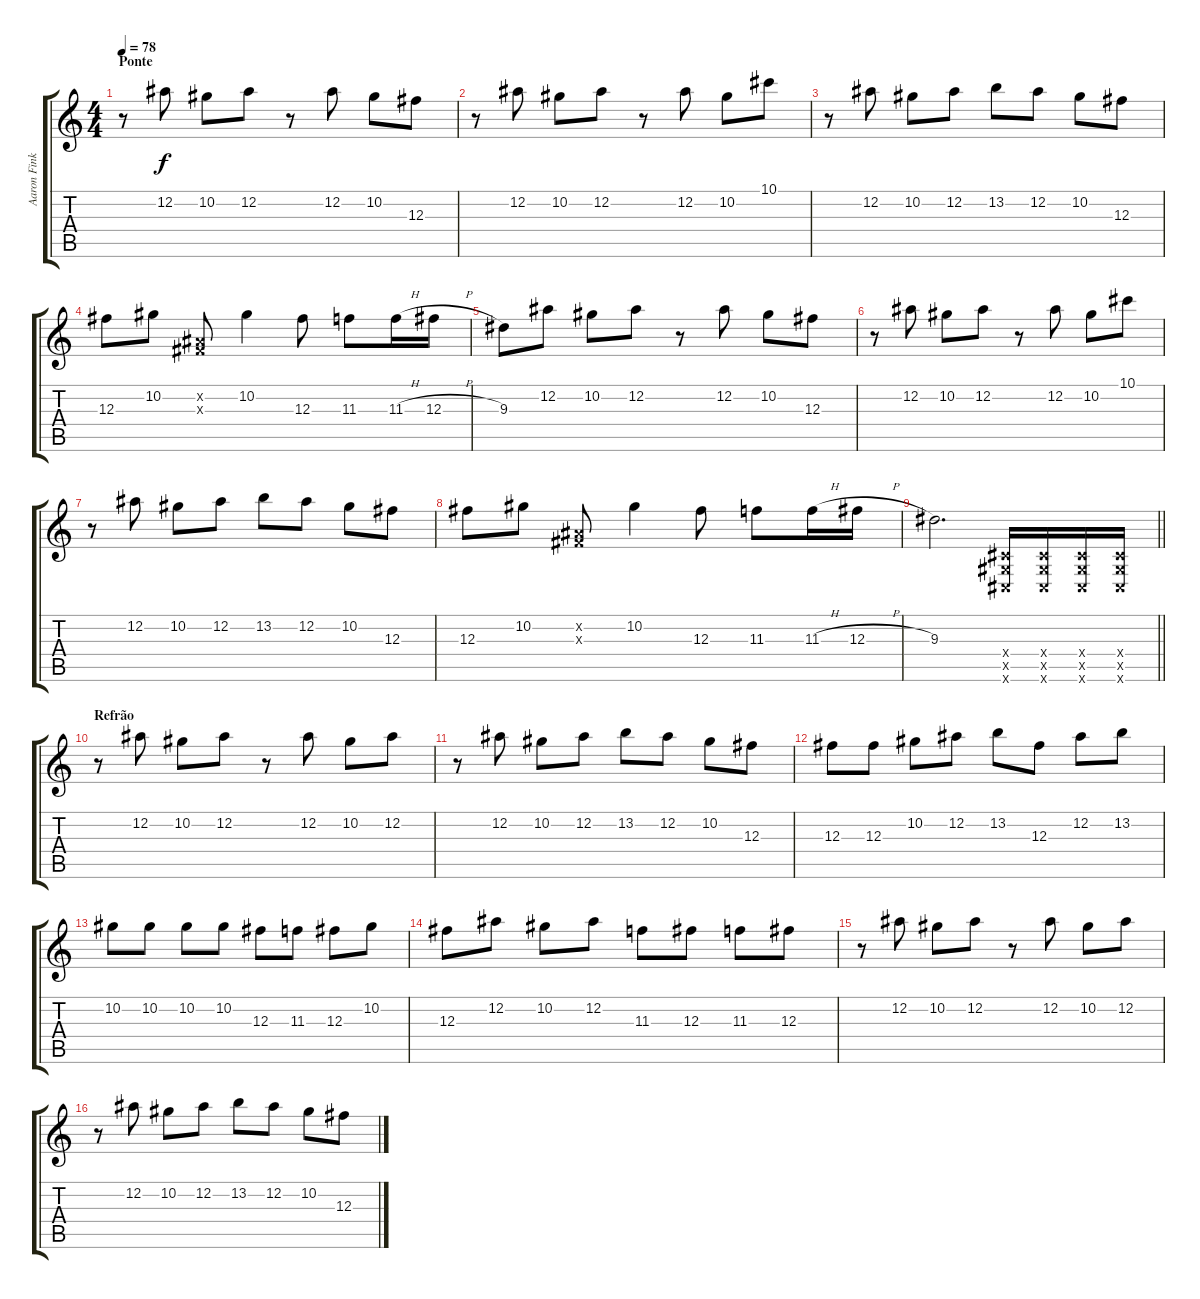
\track ("Aaron Fink" "Aaron Fink") {instrument distortionguitar}
\staff {score tabs}
\tuning (Eb4 Bb3 Gb3 Db3 Ab2 Db2) {hide}
\ts (4 4)
\section ("" "Ponte")
\tempo 78
\clef g2
\ks c
r.8{dy f} 12.2.8 10.2.8 12.2.8 r.8 12.2.8 10.2.8 12.3.8 |
r.8 12.2.8 10.2.8 12.2.8 r.8 12.2.8 10.2.8 10.1.8 |
r.8 12.2.8 10.2.8 12.2.8 13.2.8 12.2.8 10.2.8 12.3.8 |
12.3.8 10.2.8 (0.2{x} 0.3{x}).8 10.2.4 12.3.8 11.3.8 11.3{h}.16 12.3{h}.16 |
9.3.8 12.2.8 10.2.8 12.2.8 r.8 12.2.8 10.2.8 12.3.8 |
r.8 12.2.8 10.2.8 12.2.8 r.8 12.2.8 10.2.8 10.1.8 |
r.8 12.2.8 10.2.8 12.2.8 13.2.8 12.2.8 10.2.8 12.3.8 |
12.3.8 10.2.8 (0.2{x} 0.3{x}).8 10.2.4 12.3.8 11.3.8 11.3{h}.16 12.3{h}.16 |
\barLineRight lightlight
9.3.2{d} (0.4{x} 0.5{x} 0.6{x}).16 (0.4{x} 0.5{x} 0.6{x}).16 (0.4{x} 0.5{x} 0.6{x}).16 (0.4{x} 0.5{x} 0.6{x}).16 |
\section ("" "Refrão")
r.8 12.2.8 10.2.8 12.2.8 r.8 12.2.8 10.2.8 12.2.8 |
r.8 12.2.8 10.2.8 12.2.8 13.2.8 12.2.8 10.2.8 12.3.8 |
12.3.8 12.3.8 10.2.8 12.2.8 13.2.8 12.3.8 12.2.8 13.2.8 |
10.2.8 10.2.8 10.2.8 10.2.8 12.3.8 11.3.8 12.3.8 10.2.8 |
12.3.8 12.2.8 10.2.8 12.2.8 11.3.8 12.3.8 11.3.8 12.3.8 |
r.8 12.2.8 10.2.8 12.2.8 r.8 12.2.8 10.2.8 12.2.8 |
r.8 12.2.8 10.2.8 12.2.8 13.2.8 12.2.8 10.2.8 12.3.8
